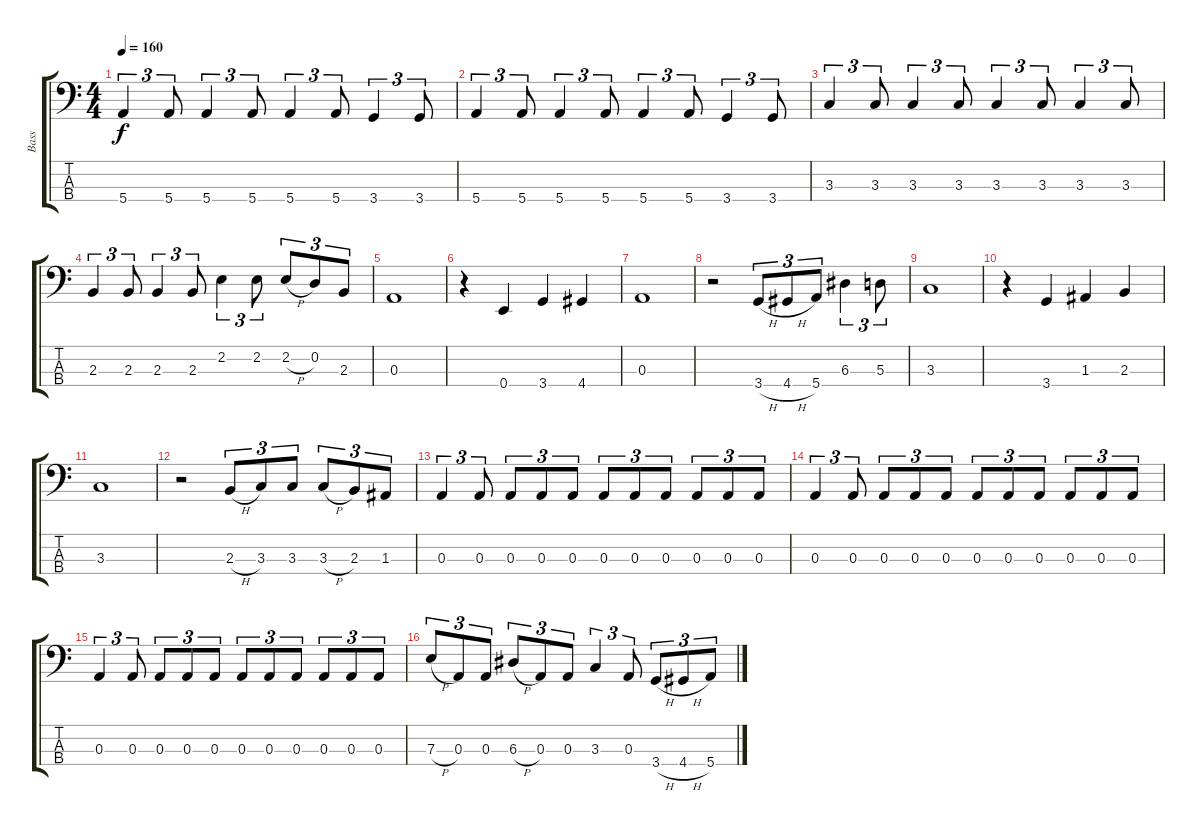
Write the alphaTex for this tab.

\track ("Bass" "Bass") {instrument electricbassfinger}
\staff {score tabs}
\tuning (G2 D2 A1 E1) {hide}
\ts (4 4)
\tempo 160
\clef f4
\ks c
5.4.4{tu (3 2) dy f} 5.4.8{tu (3 2)} 5.4.4{tu (3 2)} 5.4.8{tu (3 2)} 5.4.4{tu (3 2)} 5.4.8{tu (3 2)} 3.4.4{tu (3 2)} 3.4.8{tu (3 2)} |
5.4.4{tu (3 2)} 5.4.8{tu (3 2)} 5.4.4{tu (3 2)} 5.4.8{tu (3 2)} 5.4.4{tu (3 2)} 5.4.8{tu (3 2)} 3.4.4{tu (3 2)} 3.4.8{tu (3 2)} |
3.3.4{tu (3 2)} 3.3.8{tu (3 2)} 3.3.4{tu (3 2)} 3.3.8{tu (3 2)} 3.3.4{tu (3 2)} 3.3.8{tu (3 2)} 3.3.4{tu (3 2)} 3.3.8{tu (3 2)} |
2.3.4{tu (3 2)} 2.3.8{tu (3 2)} 2.3.4{tu (3 2)} 2.3.8{tu (3 2)} 2.2.4{tu (3 2)} 2.2.8{tu (3 2)} 2.2{h}.8{tu (3 2)} 0.2.8{tu (3 2)} 2.3.8{tu (3 2)} |
0.3.1 |
r.4 0.4.4 3.4.4 4.4.4 |
0.3.1 |
r.2 3.4{h}.8{tu (3 2)} 4.4{h}.8{tu (3 2)} 5.4.8{tu (3 2)} 6.3.4{tu (3 2)} 5.3.8{tu (3 2)} |
3.3.1 |
r.4 3.4.4 1.3.4 2.3.4 |
3.3.1 |
r.2 2.3{h}.8{tu (3 2)} 3.3.8{tu (3 2)} 3.3.8{tu (3 2)} 3.3{h}.8{tu (3 2)} 2.3.8{tu (3 2)} 1.3.8{tu (3 2)} |
0.3.4{tu (3 2)} 0.3.8{tu (3 2)} 0.3.8{tu (3 2)} 0.3.8{tu (3 2)} 0.3.8{tu (3 2)} 0.3.8{tu (3 2)} 0.3.8{tu (3 2)} 0.3.8{tu (3 2)} 0.3.8{tu (3 2)} 0.3.8{tu (3 2)} 0.3.8{tu (3 2)} |
0.3.4{tu (3 2)} 0.3.8{tu (3 2)} 0.3.8{tu (3 2)} 0.3.8{tu (3 2)} 0.3.8{tu (3 2)} 0.3.8{tu (3 2)} 0.3.8{tu (3 2)} 0.3.8{tu (3 2)} 0.3.8{tu (3 2)} 0.3.8{tu (3 2)} 0.3.8{tu (3 2)} |
0.3.4{tu (3 2)} 0.3.8{tu (3 2)} 0.3.8{tu (3 2)} 0.3.8{tu (3 2)} 0.3.8{tu (3 2)} 0.3.8{tu (3 2)} 0.3.8{tu (3 2)} 0.3.8{tu (3 2)} 0.3.8{tu (3 2)} 0.3.8{tu (3 2)} 0.3.8{tu (3 2)} |
7.3{h}.8{tu (3 2)} 0.3.8{tu (3 2)} 0.3.8{tu (3 2)} 6.3{h}.8{tu (3 2)} 0.3.8{tu (3 2)} 0.3.8{tu (3 2)} 3.3.4{tu (3 2)} 0.3.8{tu (3 2)} 3.4{h}.8{tu (3 2)} 4.4{h}.8{tu (3 2)} 5.4.8{tu (3 2)}
